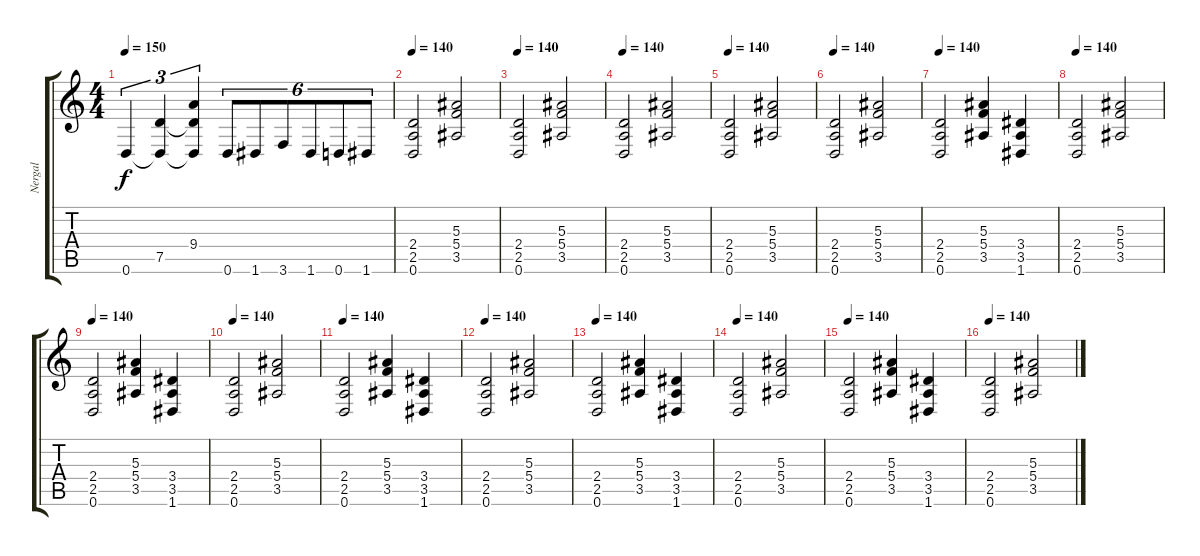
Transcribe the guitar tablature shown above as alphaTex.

\track ("Nergal" "Nergal") {instrument distortionguitar}
\staff {score tabs}
\tuning (D4 A3 F3 C3 G2 D2) {hide}
\ts (4 4)
\tempo 150
\clef g2
\ks c
0.6.4{tu (3 2) dy f} (7.5 0.6{t}).4{tu (3 2)} (9.4 7.5{t} 0.6{t}).4{tu (3 2)} 0.6.8{tu (6 4)} 1.6.8{tu (6 4)} 3.6.8{tu (6 4)} 1.6.8{tu (6 4)} 0.6.8{tu (6 4)} 1.6.8{tu (6 4)} |
\tempo 140
(2.4 2.5 0.6).2 (5.3 5.4 3.5).2 |
\tempo 140
(2.4 2.5 0.6).2 (5.3 5.4 3.5).2 |
\tempo 140
(2.4 2.5 0.6).2 (5.3 5.4 3.5).2 |
\tempo 140
(2.4 2.5 0.6).2 (5.3 5.4 3.5).2 |
\tempo 140
(2.4 2.5 0.6).2 (5.3 5.4 3.5).2 |
\tempo 140
(2.4 2.5 0.6).2 (5.3 5.4 3.5).4 (3.4 3.5 1.6).4 |
\tempo 140
(2.4 2.5 0.6).2 (5.3 5.4 3.5).2 |
\tempo 140
(2.4 2.5 0.6).2 (5.3 5.4 3.5).4 (3.4 3.5 1.6).4 |
\tempo 140
(2.4 2.5 0.6).2 (5.3 5.4 3.5).2 |
\tempo 140
(2.4 2.5 0.6).2 (5.3 5.4 3.5).4 (3.4 3.5 1.6).4 |
\tempo 140
(2.4 2.5 0.6).2 (5.3 5.4 3.5).2 |
\tempo 140
(2.4 2.5 0.6).2 (5.3 5.4 3.5).4 (3.4 3.5 1.6).4 |
\tempo 140
(2.4 2.5 0.6).2 (5.3 5.4 3.5).2 |
\tempo 140
(2.4 2.5 0.6).2 (5.3 5.4 3.5).4 (3.4 3.5 1.6).4 |
\tempo 140
(2.4 2.5 0.6).2 (5.3 5.4 3.5).2
